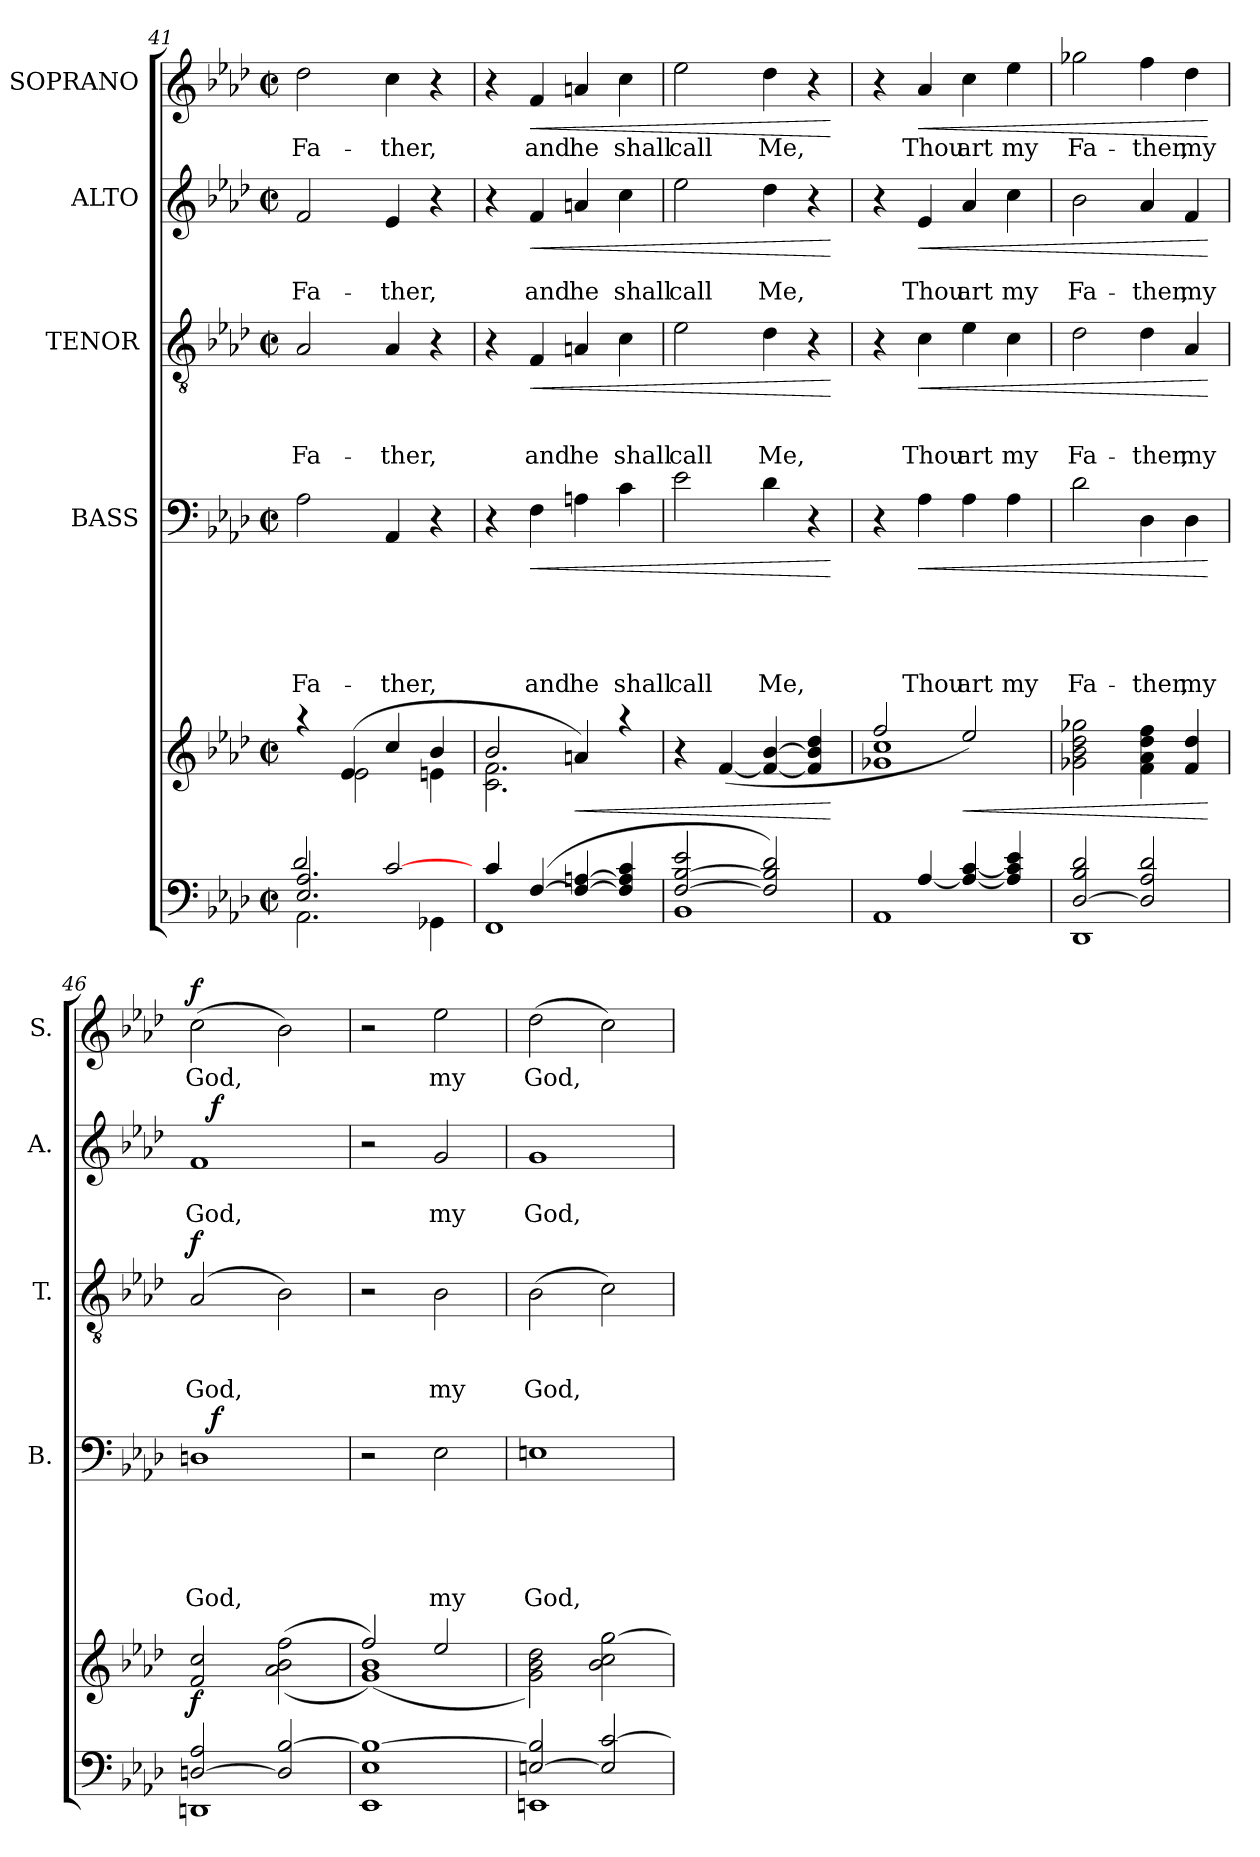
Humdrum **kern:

**kern	**kern	**dynam	**kern	**text	**text	**text	**text	**text	**dynam	**kern	**text	**text	**text	**dynam	**kern	**text	**text	**dynam	**kern	**text	**dynam
*part6	*part5	*part5	*part4	*part4	*part4	*part4	*part4	*part4	*part4	*part3	*part3	*part3	*part3	*part3	*part2	*part2	*part2	*part2	*part1	*part1	*part1
*staff6	*staff5	*staff5	*staff4	*staff4	*staff4	*staff4	*staff4	*staff4	*staff4	*staff3	*staff3	*staff3	*staff3	*staff3	*staff2	*staff2	*staff2	*staff2	*staff1	*staff1	*staff1
*	*	*	*I"BASS	*	*	*	*	*	*	*I"TENOR	*	*	*	*	*I"ALTO	*	*	*	*I"SOPRANO	*	*
*	*	*	*I'B.	*	*	*	*	*	*	*I'T.	*	*	*	*	*I'A.	*	*	*	*I'S.	*	*
*clefF4	*clefG2	*	*clefF4	*	*	*	*	*	*	*clefGv2	*	*	*	*	*clefG2	*	*	*	*clefG2	*	*
*k[b-e-a-d-]	*k[b-e-a-d-]	*	*k[b-e-a-d-]	*	*	*	*	*	*	*k[b-e-a-d-]	*	*	*	*	*k[b-e-a-d-]	*	*	*	*k[b-e-a-d-]	*	*
*A-:	*A-:	*	*A-:	*	*	*	*	*	*	*A-:	*	*	*	*	*A-:	*	*	*	*A-:	*	*
*M2/2	*M2/2	*	*M2/2	*	*	*	*	*	*	*M2/2	*	*	*	*	*M2/2	*	*	*	*M2/2	*	*
*met(c|)	*met(c|)	*	*met(c|)	*	*	*	*	*	*	*met(c|)	*	*	*	*	*met(c|)	*	*	*	*met(c|)	*	*
=41	=41	=41	=41	=41	=41	=41	=41	=41	=41	=41	=41	=41	=41	=41	=41	=41	=41	=41	=41	=41	=41
*^	*^	*	*	*	*	*	*	*	*	*	*	*	*	*	*	*	*	*	*	*	*
*	*^	*	*	*	*	*	*	*	*	*	*	*	*	*	*	*	*	*	*	*	*	*	*
!	!	!	!	!	!	!	!	!	!	!	!LO:LY:b	!	!	!	!	!LO:LY:b	!	!	!	!LO:LY:b	!	!	!LO:LY:b	!
2.AA-\	2.E-/ 2.A-/	2d-/	4raa	4ryy	.	2A-\	.	.	.	.	Fa-	.	2A-/	.	.	Fa-	.	2f/	.	Fa-	.	2dd-\	Fa-	.
.	.	.	(4e-/	2e-\	.	.	.	.	.	.	.	.	.	.	.	.	.	.	.	.	.	.	.	.
!	!	!	!	!	!	!	!	!	!	!	!LO:LY:b	!	!	!	!	!LO:LY:b	!	!	!	!LO:LY:b	!	!	!LO:LY:b	!
.	.	[>2c/	4cc/	.	.	4AA-/	.	.	.	.	-ther,	.	4A-/	.	.	-ther,	.	4e-/	.	-ther,	.	4cc\	-ther,	.
4GG-X\	4ryy	.	4b-/	4en\	.	4r	.	.	.	.	.	.	4r	.	.	.	.	4r	.	.	.	4r	.	.
*	*v	*v	*	*	*	*	*	*	*	*	*	*	*	*	*	*	*	*	*	*	*	*	*	*
=42	=42	=42	=42	=42	=42	=42	=42	=42	=42	=42	=42	=42	=42	=42	=42	=42	=42	=42	=42	=42	=42	=42	=42
4c/	1FF	2b-/	2.c\ 2.f\	.	4r	.	.	.	.	.	.	4r	.	.	.	.	4r	.	.	.	4r	.	.
!	!	!	!	!	!	!	!	!	!	!LO:LY:b	!LO:HP:b	!	!	!	!LO:LY:b	!LO:HP:b	!	!	!LO:LY:b	!LO:HP:b	!	!LO:LY:b	!LO:HP:b
([<4F/	.	.	.	.	4F\	.	.	.	.	and	<	4F/	.	.	and	<	4f/	.	and	<	4f/	and	<
!	!	!	!	!LO:HP:b	!	!	!	!	!	!LO:LY:b	!	!	!	!	!LO:LY:b	!	!	!	!LO:LY:b	!	!	!LO:LY:b	!
4F/_ [>4An/	.	4an/)	.	<	4An\	.	.	.	.	he	.	4An/	.	.	he	.	4an/	.	he	.	4an/	he	.
!	!	!	!	!	!	!	!	!	!	!LO:LY:b	!	!	!	!	!LO:LY:b	!	!	!	!LO:LY:b	!	!	!LO:LY:b	!
4F/] 4A/] 4c/	.	4raa	4ryy	.	4c\	.	.	.	.	shall	.	4c\	.	.	shall	.	4cc\	.	shall	.	4cc\	shall	.
=43	=43	=43	=43	=43	=43	=43	=43	=43	=43	=43	=43	=43	=43	=43	=43	=43	=43	=43	=43	=43	=43	=43	=43
!	!	!	!	!	!	!	!	!	!	!LO:LY:b	!	!	!	!	!LO:LY:b	!	!	!	!LO:LY:b	!	!	!LO:LY:b	!
*	*	*v	*v	*	*	*	*	*	*	*	*	*	*	*	*	*	*	*	*	*	*	*	*
[>2F/ [>2B-/ 2e-/	1BB-	4r	.	2e-\	.	.	.	.	call	.	2e-\	.	.	call	.	2ee-\	.	call	.	2ee-\	call	.
.	.	([<4f/	.	.	.	.	.	.	.	.	.	.	.	.	.	.	.	.	.	.	.	.
!	!	!	!	!	!	!	!	!	!LO:LY:b	!	!	!	!	!LO:LY:b	!	!	!	!LO:LY:b	!	!	!LO:LY:b	!
2F/] 2B-/] 2d-/)	.	4f/_ [>4b-/	.	4d-\	.	.	.	.	Me,	.	4d-\	.	.	Me,	.	4dd-\	.	Me,	.	4dd-\	Me,	.
.	.	4f/] 4b-/] 4dd-/	.	4r	.	.	.	.	.	.	4r	.	.	.	.	4r	.	.	.	4r	.	.
*v	*v	*	*	*	*	*	*	*	*	*	*	*	*	*	*	*	*	*	*	*	*	*
.	.	[	.	.	.	.	.	.	[	.	.	.	.	[	.	.	.	[	.	.	[
!!LO:PB:g=z
=44	=44	=44	=44	=44	=44	=44	=44	=44	=44	=44	=44	=44	=44	=44	=44	=44	=44	=44	=44	=44	=44
*^	*^	*	*	*	*	*	*	*	*	*	*	*	*	*	*	*	*	*	*	*	*
1AA-	4ryy	1g-X 1cc	2ff/	.	4r	.	.	.	.	.	.	4r	.	.	.	.	4r	.	.	.	4r	.	.
!	!	!	!	!	!	!	!	!	!	!LO:LY:b	!LO:HP:b	!	!	!	!LO:LY:b	!LO:HP:b	!	!	!LO:LY:b	!LO:HP:b	!	!LO:LY:b	!LO:HP:b
.	[<4A-/	.	.	.	4A-\	.	.	.	.	Thou	<	4c\	.	.	Thou	<	4e-/	.	Thou	<	4a-/	Thou	<
!	!	!	!	!LO:HP:b	!	!	!	!	!	!LO:LY:b	!	!	!	!	!LO:LY:b	!	!	!	!LO:LY:b	!	!	!LO:LY:b	!
.	4A-/_ [>4c/	.	2ee-/)	<	4A-\	.	.	.	.	art	.	4e-\	.	.	art	.	4a-/	.	art	.	4cc\	art	.
!	!	!	!	!	!	!	!	!	!	!LO:LY:b	!	!	!	!	!LO:LY:b	!	!	!	!LO:LY:b	!	!	!LO:LY:b	!
.	4A-/] 4c/] 4e-/	.	.	.	4A-\	.	.	.	.	my	.	4c\	.	.	my	.	4cc\	.	my	.	4ee-\	my	.
*	*	*v	*v	*	*	*	*	*	*	*	*	*	*	*	*	*	*	*	*	*	*	*	*
=45	=45	=45	=45	=45	=45	=45	=45	=45	=45	=45	=45	=45	=45	=45	=45	=45	=45	=45	=45	=45	=45	=45
!	!	!	!	!	!	!	!	!	!LO:LY:b	!	!	!	!	!LO:LY:b	!	!	!	!LO:LY:b	!	!	!LO:LY:b	!
[>2D-/ 2B-/ 2d-/	1DD-	2g-X\ 2b-\ 2dd-\ 2gg-X\	.	2d-\	.	.	.	.	Fa-	.	2d-\	.	.	Fa-	.	2b-\	.	Fa-	.	2gg-X\	Fa-	.
!	!	!	!	!	!	!	!	!	!LO:LY:b	!	!	!	!	!LO:LY:b	!	!	!	!LO:LY:b	!	!	!LO:LY:b	!
2D-/] 2A-/ 2d-/	.	4f\ 4a-\ 4dd-\ 4ff\	.	4D-\	.	.	.	.	-ther,	.	4d-\	.	.	-ther,	.	4a-/	.	-ther,	.	4ff\	-ther,	.
!	!	!	!	!	!	!	!	!	!LO:LY:b	!	!	!	!	!LO:LY:b	!	!	!	!LO:LY:b	!	!	!LO:LY:b	!
.	.	4f/ 4dd-/	.	4D-\	.	.	.	.	my	.	4A-/	.	.	my	.	4f/	.	my	.	4dd-\	my	.
*v	*v	*	*	*	*	*	*	*	*	*	*	*	*	*	*	*	*	*	*	*	*	*
.	.	[	.	.	.	.	.	.	[	.	.	.	.	[	.	.	.	[	.	.	[
=46	=46	=46	=46	=46	=46	=46	=46	=46	=46	=46	=46	=46	=46	=46	=46	=46	=46	=46	=46	=46	=46
*^	*	*	*	*	*	*	*	*	*	*	*	*	*	*	*	*	*	*	*	*	*
!	!	!	!LO:DY:b	!	!	!	!	!	!LO:LY:b	!	!	!	!	!LO:LY:b	!LO:DY:a	!	!	!LO:LY:b	!	!	!LO:LY:b	!LO:DY:a
*	*	*	*	*^	*	*	*	*	*	*	*	*	*	*	*	*^	*	*	*	*	*	*
[>2Dn/ 2A-/	1DDn	2f/ 2cc/	f	1Dn	16ryy	.	.	.	.	God,	.	(2A-/	.	.	God,	f	1f	16ryy	.	God,	.	(>2cc\	God,	f
!	!	!	!	!	!	!	!	!	!	!	!LO:DY:a	!	!	!	!	!	!	!	!	!	!LO:DY:a	!	!	!
.	.	.	.	.	2...ryy	.	.	.	.	.	f	.	.	.	.	.	.	2...ryy	.	.	f	.	.	.
2D/] [>2B-/	.	((>2a-\ 2b-\ 2ff\	.	.	.	.	.	.	.	.	.	2B-\)	.	.	.	.	.	.	.	.	.	2b-\)	.	.
*v	*v	*	*	*v	*v	*	*	*	*	*	*	*	*	*	*	*	*v	*v	*	*	*	*	*	*
=47	=47	=47	=47	=47	=47	=47	=47	=47	=47	=47	=47	=47	=47	=47	=47	=47	=47	=47	=47	=47	=47
*	*^	*	*	*	*	*	*	*	*	*	*	*	*	*	*	*	*	*	*	*	*
1EE- 1E- 1B-_	2ff/	(<1g 1b-))	.	2r	.	.	.	.	.	.	2r	.	.	.	.	2r	.	.	.	2r	.	.
!	!	!	!	!	!	!	!	!	!LO:LY:b	!	!	!	!	!LO:LY:b	!	!	!	!LO:LY:b	!	!	!LO:LY:b	!
.	2ee-/	.	.	2E-\	.	.	.	.	my	.	2B-\	.	.	my	.	2g/	.	my	.	2ee-\	my	.
*	*v	*v	*	*	*	*	*	*	*	*	*	*	*	*	*	*	*	*	*	*	*	*
=48	=48	=48	=48	=48	=48	=48	=48	=48	=48	=48	=48	=48	=48	=48	=48	=48	=48	=48	=48	=48	=48
*^	*	*	*	*	*	*	*	*	*	*	*	*	*	*	*	*	*	*	*	*	*
!	!	!	!	!	!	!	!	!	!LO:LY:b	!	!	!	!	!LO:LY:b	!	!	!	!LO:LY:b	!	!	!LO:LY:b	!
[>2En/ 2B-/]	1EEn	2g\ 2b-\ 2dd-\)	.	1En	.	.	.	.	God,	.	(>2B-\	.	.	God,	.	1g	.	God,	.	(>2dd-\	God,	.
2E/] [<2c/	.	2b-\ 2cc\ [<2gg\	.	.	.	.	.	.	.	.	2c\)	.	.	.	.	.	.	.	.	2cc\)	.	.
*v	*v	*	*	*	*	*	*	*	*	*	*	*	*	*	*	*	*	*	*	*	*	*
=	=	=	=	=	=	=	=	=	=	=	=	=	=	=	=	=	=	=	=	=	=
*-	*-	*-	*-	*-	*-	*-	*-	*-	*-	*-	*-	*-	*-	*-	*-	*-	*-	*-	*-	*-	*-
